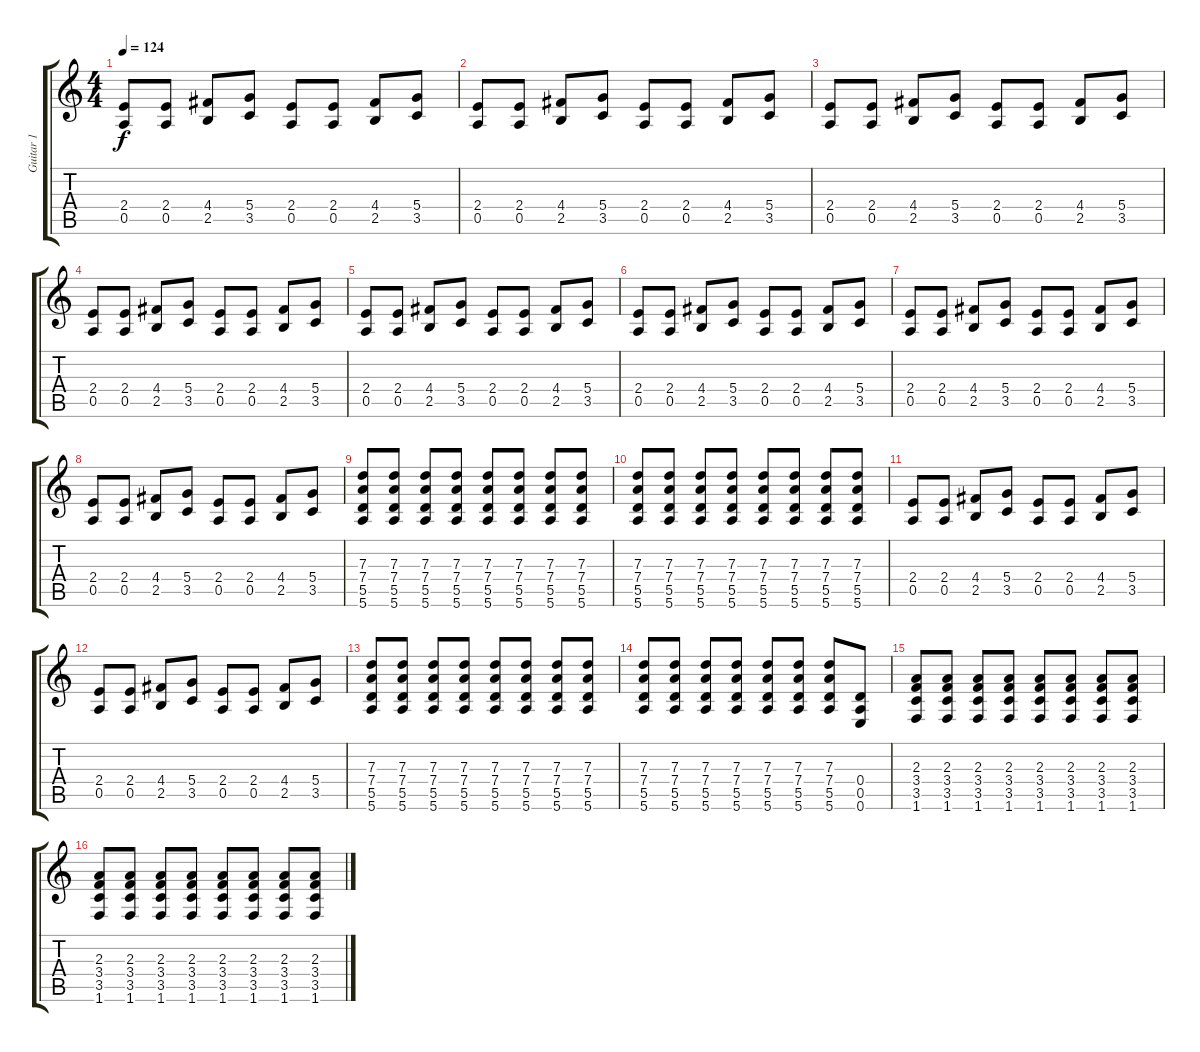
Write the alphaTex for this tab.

\track ("Guitar 1" "Guitar 1") {instrument distortionguitar}
\staff {score tabs}
\tuning (E4 B3 G3 D3 A2 E2) {hide}
\ts (4 4)
\tempo 124
\clef g2
\ks c
(2.4 0.5).8{dy f} (2.4 0.5).8 (4.4 2.5).8 (5.4 3.5).8 (2.4 0.5).8 (2.4 0.5).8 (4.4 2.5).8 (5.4 3.5).8 |
(2.4 0.5).8 (2.4 0.5).8 (4.4 2.5).8 (5.4 3.5).8 (2.4 0.5).8 (2.4 0.5).8 (4.4 2.5).8 (5.4 3.5).8 |
(2.4 0.5).8 (2.4 0.5).8 (4.4 2.5).8 (5.4 3.5).8 (2.4 0.5).8 (2.4 0.5).8 (4.4 2.5).8 (5.4 3.5).8 |
(2.4 0.5).8 (2.4 0.5).8 (4.4 2.5).8 (5.4 3.5).8 (2.4 0.5).8 (2.4 0.5).8 (4.4 2.5).8 (5.4 3.5).8 |
(2.4 0.5).8 (2.4 0.5).8 (4.4 2.5).8 (5.4 3.5).8 (2.4 0.5).8 (2.4 0.5).8 (4.4 2.5).8 (5.4 3.5).8 |
(2.4 0.5).8 (2.4 0.5).8 (4.4 2.5).8 (5.4 3.5).8 (2.4 0.5).8 (2.4 0.5).8 (4.4 2.5).8 (5.4 3.5).8 |
(2.4 0.5).8 (2.4 0.5).8 (4.4 2.5).8 (5.4 3.5).8 (2.4 0.5).8 (2.4 0.5).8 (4.4 2.5).8 (5.4 3.5).8 |
(2.4 0.5).8 (2.4 0.5).8 (4.4 2.5).8 (5.4 3.5).8 (2.4 0.5).8 (2.4 0.5).8 (4.4 2.5).8 (5.4 3.5).8 |
(7.3 7.4 5.5 5.6).8 (7.3 7.4 5.5 5.6).8 (7.3 7.4 5.5 5.6).8 (7.3 7.4 5.5 5.6).8 (7.3 7.4 5.5 5.6).8 (7.3 7.4 5.5 5.6).8 (7.3 7.4 5.5 5.6).8 (7.3 7.4 5.5 5.6).8 |
(7.3 7.4 5.5 5.6).8 (7.3 7.4 5.5 5.6).8 (7.3 7.4 5.5 5.6).8 (7.3 7.4 5.5 5.6).8 (7.3 7.4 5.5 5.6).8 (7.3 7.4 5.5 5.6).8 (7.3 7.4 5.5 5.6).8 (7.3 7.4 5.5 5.6).8 |
(2.4 0.5).8 (2.4 0.5).8 (4.4 2.5).8 (5.4 3.5).8 (2.4 0.5).8 (2.4 0.5).8 (4.4 2.5).8 (5.4 3.5).8 |
(2.4 0.5).8 (2.4 0.5).8 (4.4 2.5).8 (5.4 3.5).8 (2.4 0.5).8 (2.4 0.5).8 (4.4 2.5).8 (5.4 3.5).8 |
(7.3 7.4 5.5 5.6).8 (7.3 7.4 5.5 5.6).8 (7.3 7.4 5.5 5.6).8 (7.3 7.4 5.5 5.6).8 (7.3 7.4 5.5 5.6).8 (7.3 7.4 5.5 5.6).8 (7.3 7.4 5.5 5.6).8 (7.3 7.4 5.5 5.6).8 |
(7.3 7.4 5.5 5.6).8 (7.3 7.4 5.5 5.6).8 (7.3 7.4 5.5 5.6).8 (7.3 7.4 5.5 5.6).8 (7.3 7.4 5.5 5.6).8 (7.3 7.4 5.5 5.6).8 (7.3 7.4 5.5 5.6).8 (0.4 0.5 0.6).8 |
(2.3 3.4 3.5 1.6).8 (2.3 3.4 3.5 1.6).8 (2.3 3.4 3.5 1.6).8 (2.3 3.4 3.5 1.6).8 (2.3 3.4 3.5 1.6).8 (2.3 3.4 3.5 1.6).8 (2.3 3.4 3.5 1.6).8 (2.3 3.4 3.5 1.6).8 |
(2.3 3.4 3.5 1.6).8 (2.3 3.4 3.5 1.6).8 (2.3 3.4 3.5 1.6).8 (2.3 3.4 3.5 1.6).8 (2.3 3.4 3.5 1.6).8 (2.3 3.4 3.5 1.6).8 (2.3 3.4 3.5 1.6).8 (2.3 3.4 3.5 1.6).8
